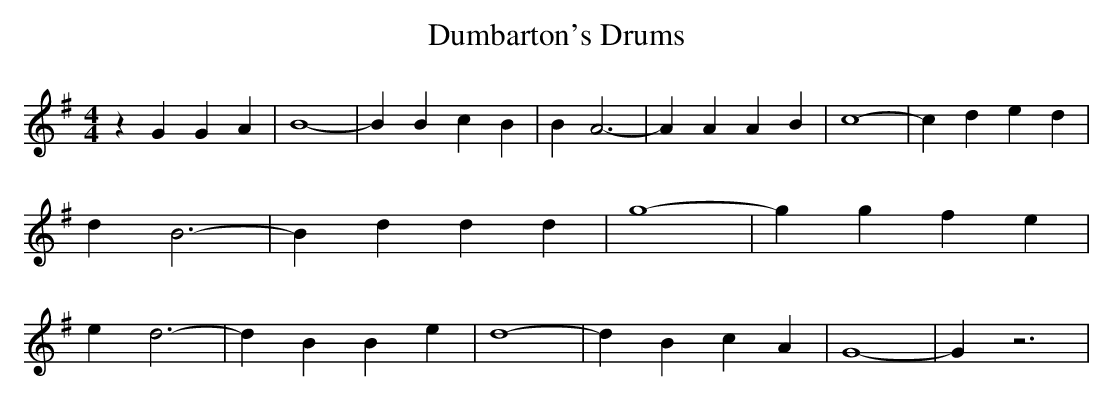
X:1
T:Dumbarton's Drums
M:4/4
L:1/4
K:G
 z G G A| B4-| B B c B| B A3-| A A A B| c4-| c d e d| d B3-| B d d d|\
 g4-| g g f e| e d3-| d B B e| d4-| d B c A| G4-| G z3|
